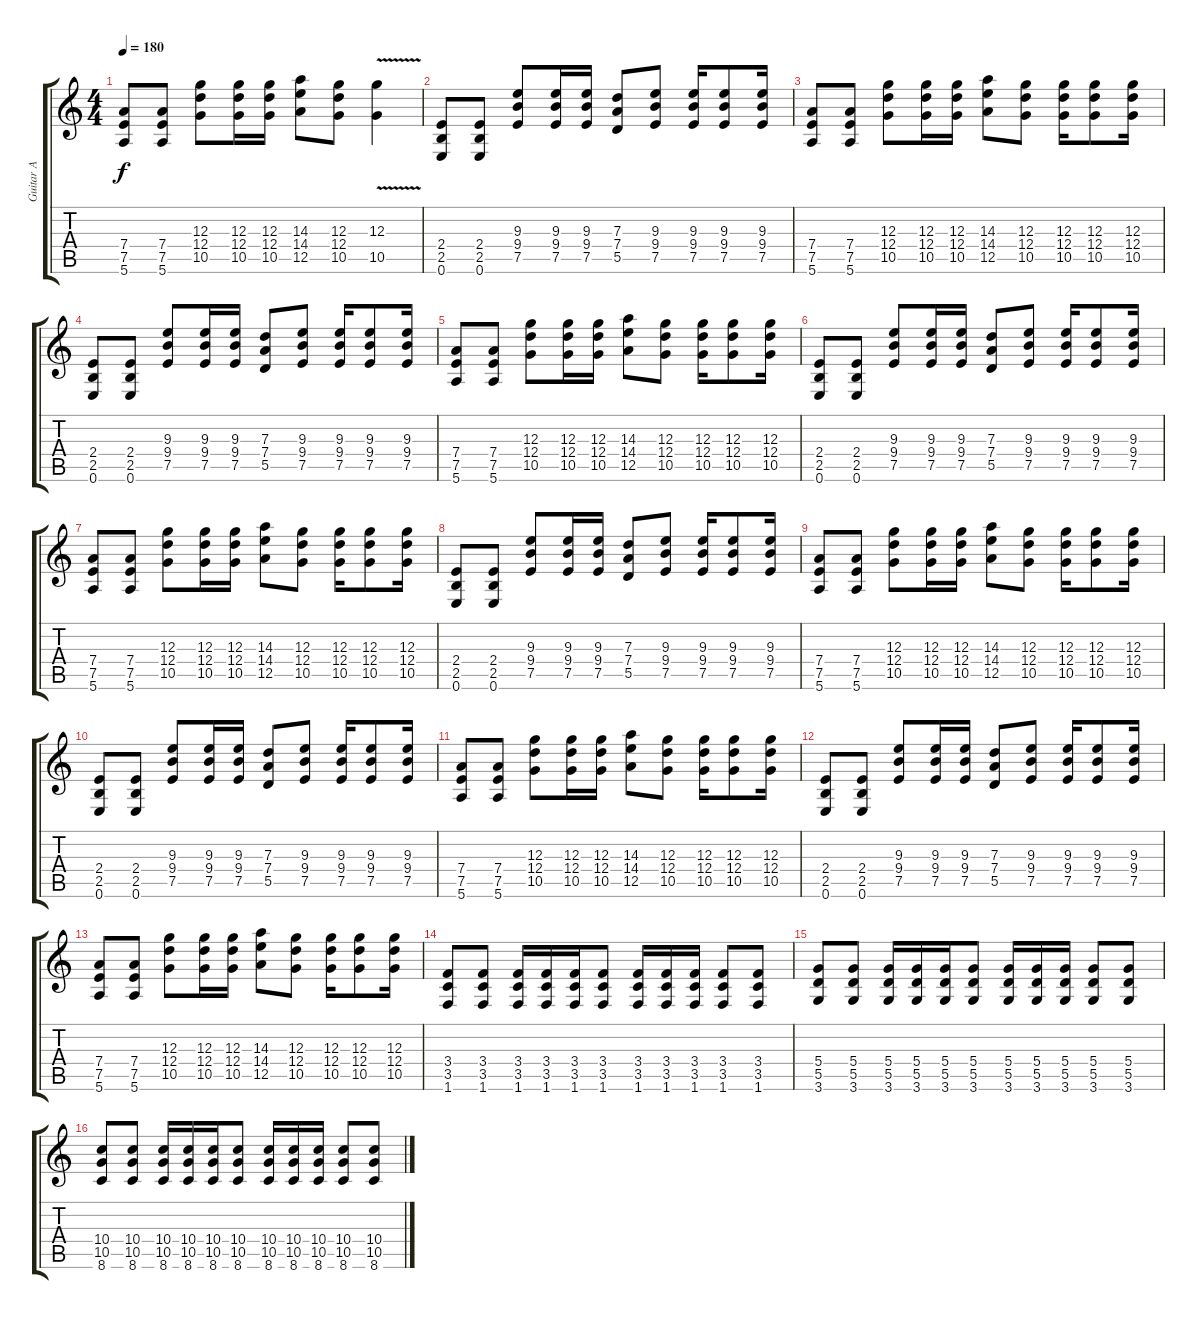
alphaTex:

\track ("Guitar A" "Guitar A") {instrument distortionguitar}
\staff {score tabs}
\tuning (E4 B3 G3 D3 A2 E2) {hide}
\ts (4 4)
\tempo 180
\clef g2
\ks c
(7.4 7.5 5.6).8{dy f} (7.4 7.5 5.6).8 (12.3 12.4 10.5).8 (12.3 12.4 10.5).16 (12.3 12.4 10.5).16 (14.3 14.4 12.5).8 (12.3 12.4 10.5).8 (12.3{v} 10.5{v}).4 |
(2.4 2.5 0.6).8 (2.4 2.5 0.6).8 (9.3 9.4 7.5).8 (9.3 9.4 7.5).16 (9.3 9.4 7.5).16 (7.3 7.4 5.5).8 (9.3 9.4 7.5).8 (9.3 9.4 7.5).16 (9.3 9.4 7.5).8 (9.3 9.4 7.5).16 |
(7.4 7.5 5.6).8 (7.4 7.5 5.6).8 (12.3 12.4 10.5).8 (12.3 12.4 10.5).16 (12.3 12.4 10.5).16 (14.3 14.4 12.5).8 (12.3 12.4 10.5).8 (12.3 12.4 10.5).16 (12.3 12.4 10.5).8 (12.3 12.4 10.5).16 |
(2.4 2.5 0.6).8 (2.4 2.5 0.6).8 (9.3 9.4 7.5).8 (9.3 9.4 7.5).16 (9.3 9.4 7.5).16 (7.3 7.4 5.5).8 (9.3 9.4 7.5).8 (9.3 9.4 7.5).16 (9.3 9.4 7.5).8 (9.3 9.4 7.5).16 |
(7.4 7.5 5.6).8 (7.4 7.5 5.6).8 (12.3 12.4 10.5).8 (12.3 12.4 10.5).16 (12.3 12.4 10.5).16 (14.3 14.4 12.5).8 (12.3 12.4 10.5).8 (12.3 12.4 10.5).16 (12.3 12.4 10.5).8 (12.3 12.4 10.5).16 |
(2.4 2.5 0.6).8 (2.4 2.5 0.6).8 (9.3 9.4 7.5).8 (9.3 9.4 7.5).16 (9.3 9.4 7.5).16 (7.3 7.4 5.5).8 (9.3 9.4 7.5).8 (9.3 9.4 7.5).16 (9.3 9.4 7.5).8 (9.3 9.4 7.5).16 |
(7.4 7.5 5.6).8 (7.4 7.5 5.6).8 (12.3 12.4 10.5).8 (12.3 12.4 10.5).16 (12.3 12.4 10.5).16 (14.3 14.4 12.5).8 (12.3 12.4 10.5).8 (12.3 12.4 10.5).16 (12.3 12.4 10.5).8 (12.3 12.4 10.5).16 |
(2.4 2.5 0.6).8 (2.4 2.5 0.6).8 (9.3 9.4 7.5).8 (9.3 9.4 7.5).16 (9.3 9.4 7.5).16 (7.3 7.4 5.5).8 (9.3 9.4 7.5).8 (9.3 9.4 7.5).16 (9.3 9.4 7.5).8 (9.3 9.4 7.5).16 |
(7.4 7.5 5.6).8 (7.4 7.5 5.6).8 (12.3 12.4 10.5).8 (12.3 12.4 10.5).16 (12.3 12.4 10.5).16 (14.3 14.4 12.5).8 (12.3 12.4 10.5).8 (12.3 12.4 10.5).16 (12.3 12.4 10.5).8 (12.3 12.4 10.5).16 |
(2.4 2.5 0.6).8 (2.4 2.5 0.6).8 (9.3 9.4 7.5).8 (9.3 9.4 7.5).16 (9.3 9.4 7.5).16 (7.3 7.4 5.5).8 (9.3 9.4 7.5).8 (9.3 9.4 7.5).16 (9.3 9.4 7.5).8 (9.3 9.4 7.5).16 |
(7.4 7.5 5.6).8 (7.4 7.5 5.6).8 (12.3 12.4 10.5).8 (12.3 12.4 10.5).16 (12.3 12.4 10.5).16 (14.3 14.4 12.5).8 (12.3 12.4 10.5).8 (12.3 12.4 10.5).16 (12.3 12.4 10.5).8 (12.3 12.4 10.5).16 |
(2.4 2.5 0.6).8 (2.4 2.5 0.6).8 (9.3 9.4 7.5).8 (9.3 9.4 7.5).16 (9.3 9.4 7.5).16 (7.3 7.4 5.5).8 (9.3 9.4 7.5).8 (9.3 9.4 7.5).16 (9.3 9.4 7.5).8 (9.3 9.4 7.5).16 |
(7.4 7.5 5.6).8 (7.4 7.5 5.6).8 (12.3 12.4 10.5).8 (12.3 12.4 10.5).16 (12.3 12.4 10.5).16 (14.3 14.4 12.5).8 (12.3 12.4 10.5).8 (12.3 12.4 10.5).16 (12.3 12.4 10.5).8 (12.3 12.4 10.5).16 |
(3.4 3.5 1.6).8 (3.4 3.5 1.6).8 (3.4 3.5 1.6).16 (3.4 3.5 1.6).16 (3.4 3.5 1.6).16 (3.4 3.5 1.6).8 (3.4 3.5 1.6).16 (3.4 3.5 1.6).16 (3.4 3.5 1.6).16 (3.4 3.5 1.6).8 (3.4 3.5 1.6).8 |
(5.4 5.5 3.6).8 (5.4 5.5 3.6).8 (5.4 5.5 3.6).16 (5.4 5.5 3.6).16 (5.4 5.5 3.6).16 (5.4 5.5 3.6).8 (5.4 5.5 3.6).16 (5.4 5.5 3.6).16 (5.4 5.5 3.6).16 (5.4 5.5 3.6).8 (5.4 5.5 3.6).8 |
(10.4 10.5 8.6).8 (10.4 10.5 8.6).8 (10.4 10.5 8.6).16 (10.4 10.5 8.6).16 (10.4 10.5 8.6).16 (10.4 10.5 8.6).8 (10.4 10.5 8.6).16 (10.4 10.5 8.6).16 (10.4 10.5 8.6).16 (10.4 10.5 8.6).8 (10.4 10.5 8.6).8
